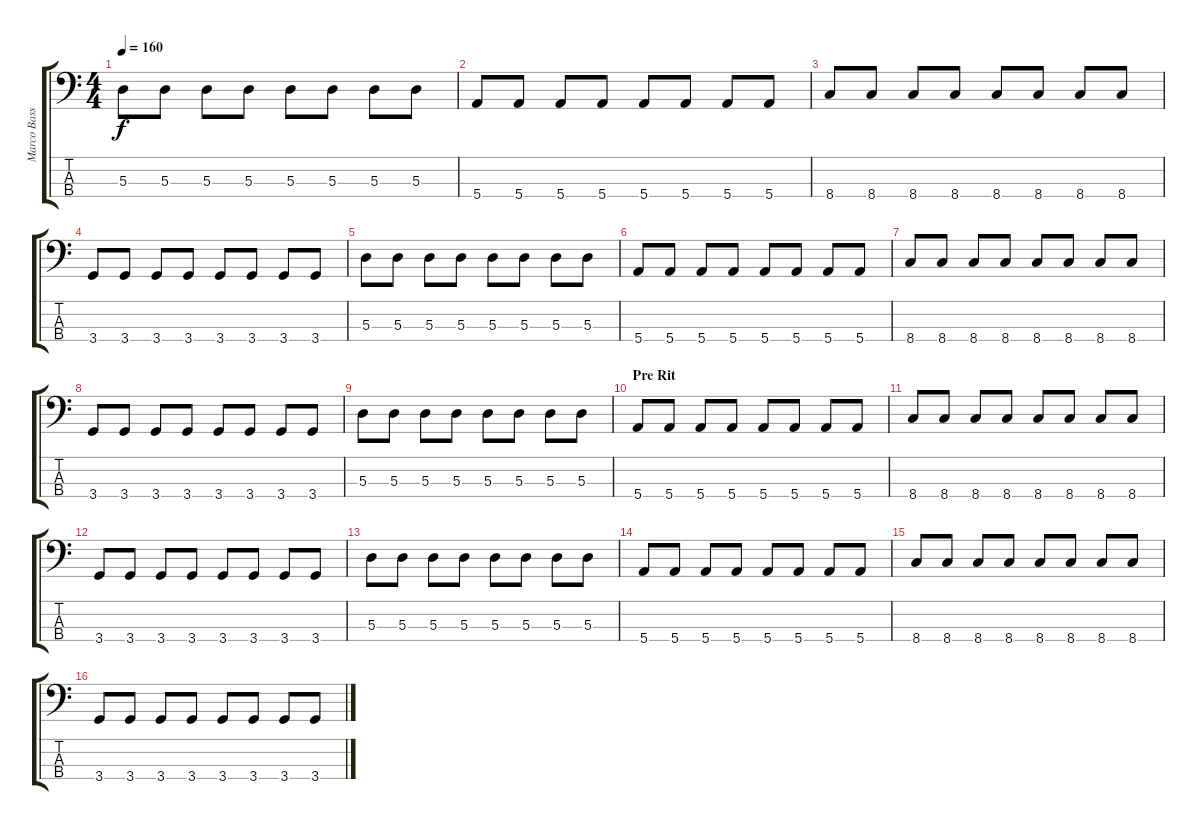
\track ("Marco Bass" "Marco Bass") {instrument electricbasspick}
\staff {score tabs}
\tuning (G2 D2 A1 E1) {hide}
\ts (4 4)
\tempo 160
\clef f4
\ks c
5.3.8{dy f} 5.3.8 5.3.8 5.3.8 5.3.8 5.3.8 5.3.8 5.3.8 |
\section ("" "")
5.4.8 5.4.8 5.4.8 5.4.8 5.4.8 5.4.8 5.4.8 5.4.8 |
8.4.8 8.4.8 8.4.8 8.4.8 8.4.8 8.4.8 8.4.8 8.4.8 |
3.4.8 3.4.8 3.4.8 3.4.8 3.4.8 3.4.8 3.4.8 3.4.8 |
5.3.8 5.3.8 5.3.8 5.3.8 5.3.8 5.3.8 5.3.8 5.3.8 |
5.4.8 5.4.8 5.4.8 5.4.8 5.4.8 5.4.8 5.4.8 5.4.8 |
8.4.8 8.4.8 8.4.8 8.4.8 8.4.8 8.4.8 8.4.8 8.4.8 |
3.4.8 3.4.8 3.4.8 3.4.8 3.4.8 3.4.8 3.4.8 3.4.8 |
5.3.8 5.3.8 5.3.8 5.3.8 5.3.8 5.3.8 5.3.8 5.3.8 |
\section ("" "Pre Rit")
5.4.8 5.4.8 5.4.8 5.4.8 5.4.8 5.4.8 5.4.8 5.4.8 |
8.4.8 8.4.8 8.4.8 8.4.8 8.4.8 8.4.8 8.4.8 8.4.8 |
3.4.8 3.4.8 3.4.8 3.4.8 3.4.8 3.4.8 3.4.8 3.4.8 |
5.3.8 5.3.8 5.3.8 5.3.8 5.3.8 5.3.8 5.3.8 5.3.8 |
5.4.8 5.4.8 5.4.8 5.4.8 5.4.8 5.4.8 5.4.8 5.4.8 |
8.4.8 8.4.8 8.4.8 8.4.8 8.4.8 8.4.8 8.4.8 8.4.8 |
3.4.8 3.4.8 3.4.8 3.4.8 3.4.8 3.4.8 3.4.8 3.4.8
